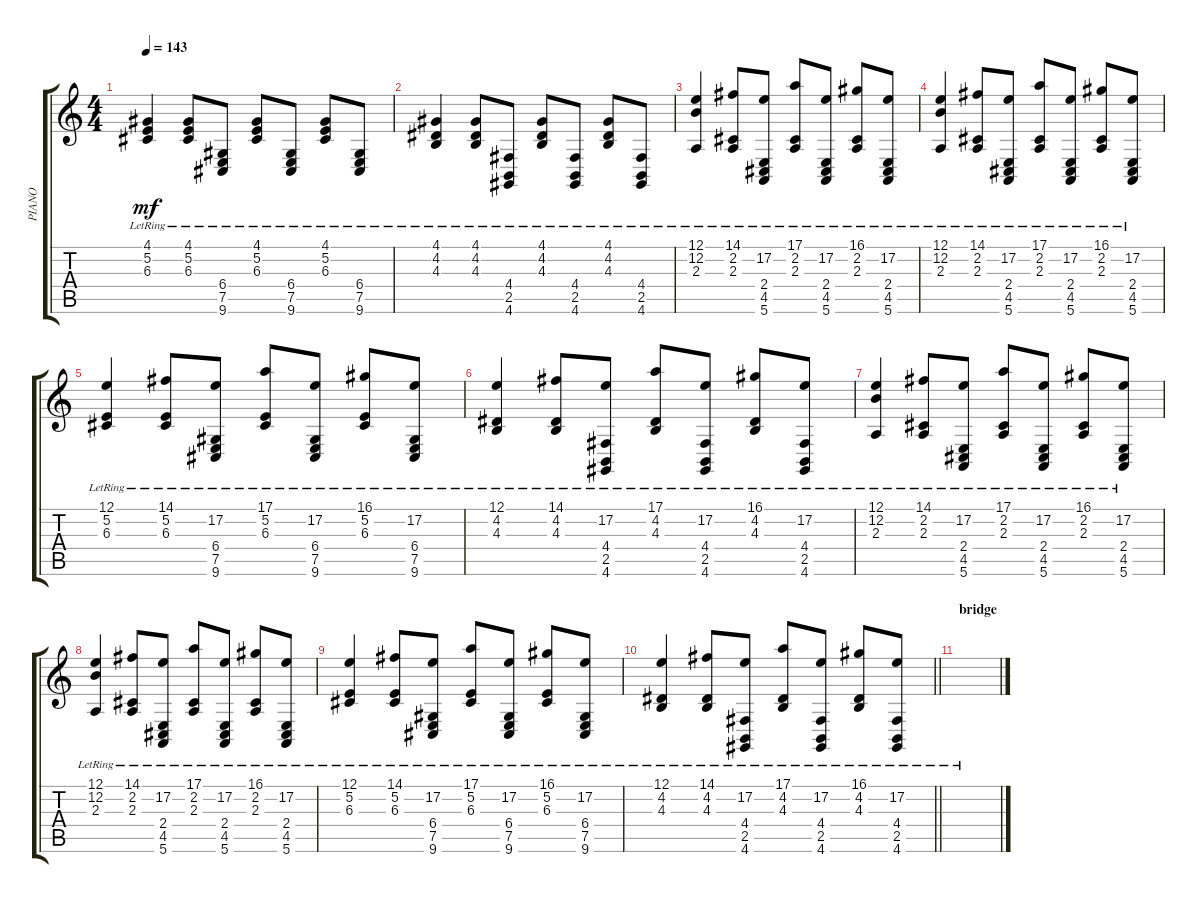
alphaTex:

\track ("PIANO" "PIANO") {instrument acousticgrandpiano}
\staff {score tabs}
\tuning (E4 B3 G3 D3 A2 E2) {hide}
\ts (4 4)
\tempo 143
\clef g2
\ks c
(4.1{lr} 5.2{lr} 6.3{lr}).4{dy mf} (4.1{lr} 5.2{lr} 6.3{lr}).8 (6.4{lr} 7.5{lr} 9.6{lr}).8 (4.1{lr} 5.2{lr} 6.3{lr}).8 (6.4{lr} 7.5{lr} 9.6{lr}).8 (4.1{lr} 5.2{lr} 6.3{lr}).8 (6.4{lr} 7.5{lr} 9.6{lr}).8 |
(4.1{lr} 4.2{lr} 4.3{lr}).4 (4.1{lr} 4.2{lr} 4.3{lr}).8 (4.4{lr} 2.5{lr} 4.6{lr}).8 (4.1{lr} 4.2{lr} 4.3{lr}).8 (4.4{lr} 2.5{lr} 4.6{lr}).8 (4.1{lr} 4.2{lr} 4.3{lr}).8 (4.4{lr} 2.5{lr} 4.6{lr}).8 |
(12.1{lr} 12.2{lr} 2.3{lr}).4 (14.1{lr} 2.2{lr} 2.3{lr}).8 (17.2 2.4{lr} 4.5{lr} 5.6{lr}).8 (17.1{lr} 2.2{lr} 2.3{lr}).8 (17.2 2.4{lr} 4.5{lr} 5.6{lr}).8 (16.1{lr} 2.2{lr} 2.3{lr}).8 (17.2 2.4{lr} 4.5{lr} 5.6{lr}).8 |
(12.1{lr} 12.2{lr} 2.3{lr}).4 (14.1{lr} 2.2{lr} 2.3{lr}).8 (17.2 2.4{lr} 4.5{lr} 5.6{lr}).8 (17.1{lr} 2.2{lr} 2.3{lr}).8 (17.2 2.4{lr} 4.5{lr} 5.6{lr}).8 (16.1{lr} 2.2{lr} 2.3{lr}).8 (17.2 2.4{lr} 4.5{lr} 5.6{lr}).8 |
(12.1{lr} 5.2{lr} 6.3{lr}).4 (14.1{lr} 5.2{lr} 6.3{lr}).8 (17.2 6.4{lr} 7.5{lr} 9.6{lr}).8 (17.1{lr} 5.2{lr} 6.3{lr}).8 (17.2 6.4{lr} 7.5{lr} 9.6{lr}).8 (16.1{lr} 5.2{lr} 6.3{lr}).8 (17.2 6.4{lr} 7.5{lr} 9.6{lr}).8 |
(12.1{lr} 4.2{lr} 4.3{lr}).4 (14.1{lr} 4.2{lr} 4.3{lr}).8 (17.2 4.4{lr} 2.5{lr} 4.6{lr}).8 (17.1{lr} 4.2{lr} 4.3{lr}).8 (17.2 4.4{lr} 2.5{lr} 4.6{lr}).8 (16.1{lr} 4.2{lr} 4.3{lr}).8 (17.2 4.4{lr} 2.5{lr} 4.6{lr}).8 |
(12.1{lr} 12.2{lr} 2.3{lr}).4 (14.1{lr} 2.2{lr} 2.3{lr}).8 (17.2 2.4{lr} 4.5{lr} 5.6{lr}).8 (17.1{lr} 2.2{lr} 2.3{lr}).8 (17.2 2.4{lr} 4.5{lr} 5.6{lr}).8 (16.1{lr} 2.2{lr} 2.3{lr}).8 (17.2 2.4{lr} 4.5{lr} 5.6{lr}).8 |
(12.1{lr} 12.2{lr} 2.3{lr}).4 (14.1{lr} 2.2{lr} 2.3{lr}).8 (17.2 2.4{lr} 4.5{lr} 5.6{lr}).8 (17.1{lr} 2.2{lr} 2.3{lr}).8 (17.2 2.4{lr} 4.5{lr} 5.6{lr}).8 (16.1{lr} 2.2{lr} 2.3{lr}).8 (17.2 2.4{lr} 4.5{lr} 5.6{lr}).8 |
(12.1{lr} 5.2{lr} 6.3{lr}).4 (14.1{lr} 5.2{lr} 6.3{lr}).8 (17.2 6.4{lr} 7.5{lr} 9.6{lr}).8 (17.1{lr} 5.2{lr} 6.3{lr}).8 (17.2 6.4{lr} 7.5{lr} 9.6{lr}).8 (16.1{lr} 5.2{lr} 6.3{lr}).8 (17.2 6.4{lr} 7.5{lr} 9.6{lr}).8 |
\barLineRight lightlight
(12.1{lr} 4.2{lr} 4.3{lr}).4 (14.1{lr} 4.2{lr} 4.3{lr}).8 (17.2 4.4{lr} 2.5{lr} 4.6{lr}).8 (17.1{lr} 4.2{lr} 4.3{lr}).8 (17.2 4.4{lr} 2.5{lr} 4.6{lr}).8 (16.1{lr} 4.2{lr} 4.3{lr}).8 (17.2 4.4{lr} 2.5{lr} 4.6{lr}).8 |
\section ("" "bridge")
